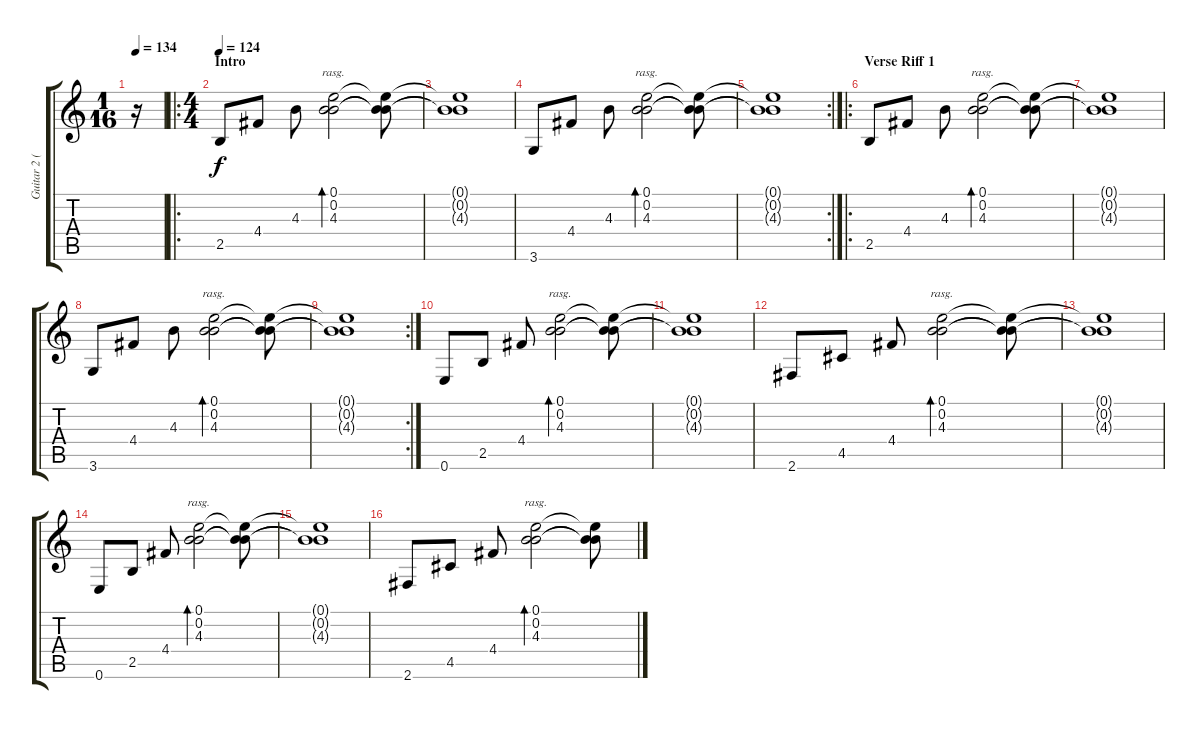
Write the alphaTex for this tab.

\track ("Guitar 2 (clean)" "Guitar 2 (") {instrument acousticguitarsteel}
\staff {score tabs}
\tuning (E4 B3 G3 D3 A2 E2) {hide}
\ts (1 16)
\tempo 134
\clef g2
\ks c
r.16{dy f instrument acousticguitarsteel} |
\ro
\ts (4 4)
\section ("" "Intro")
\tempo 124
2.5.8 4.4.8 4.3.8 (0.1 0.2 4.3).2{bd 120 rasg ii} (0.1{t} 0.2{t} 4.3{t}).8 |
(0.1{t} 0.2{t} 4.3{t}).1 |
3.6.8 4.4.8 4.3.8 (0.1 0.2 4.3).2{bd 120 rasg ii} (0.1{t} 0.2{t} 4.3{t}).8 |
\rc 2
(0.1{t} 0.2{t} 4.3{t}).1 |
\ro
\section ("" "Verse Riff 1")
2.5.8 4.4.8 4.3.8 (0.1 0.2 4.3).2{bd 120 rasg ii} (0.1{t} 0.2{t} 4.3{t}).8 |
(0.1{t} 0.2{t} 4.3{t}).1 |
3.6.8 4.4.8 4.3.8 (0.1 0.2 4.3).2{bd 120 rasg ii} (0.1{t} 0.2{t} 4.3{t}).8 |
\rc 2
(0.1{t} 0.2{t} 4.3{t}).1 |
0.6.8 2.5.8 4.4.8 (0.1 0.2 4.3).2{bd 120 rasg ii} (0.1{t} 0.2{t} 4.3{t}).8 |
(0.1{t} 0.2{t} 4.3{t}).1 |
2.6.8 4.5.8 4.4.8 (0.1 0.2 4.3).2{bd 120 rasg ii} (0.1{t} 0.2{t} 4.3{t}).8 |
(0.1{t} 0.2{t} 4.3{t}).1 |
0.6.8 2.5.8 4.4.8 (0.1 0.2 4.3).2{bd 120 rasg ii} (0.1{t} 0.2{t} 4.3{t}).8 |
(0.1{t} 0.2{t} 4.3{t}).1 |
2.6.8 4.5.8 4.4.8 (0.1 0.2 4.3).2{bd 120 rasg ii} (0.1{t} 0.2{t} 4.3{t}).8
